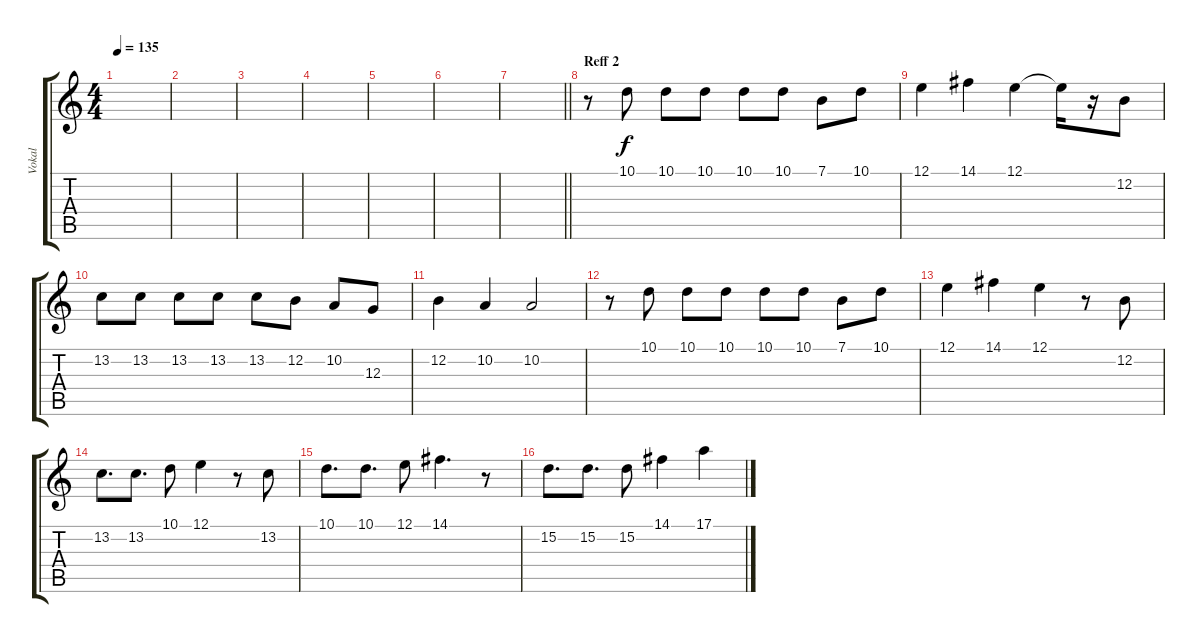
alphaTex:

\track ("Vokal" "Vokal") {instrument voiceoohs}
\staff {score tabs}
\tuning (E4 B3 G3 D3 A2 E2) {hide}
\ts (4 4)
\tempo 135
\clef g2
\ks c
|
|
|
|
|
|
\barLineRight lightlight
|
\section ("" "Reff 2")
r.8 10.1.8 10.1.8 10.1.8 10.1.8 10.1.8 7.1.8 10.1.8 |
12.1.4 14.1.4 12.1.4 12.1{t}.16 r.16 12.2.8 |
13.2.8 13.2.8 13.2.8 13.2.8 13.2.8 12.2.8 10.2.8 12.3.8 |
12.2.4 10.2.4 10.2.2 |
r.8 10.1.8 10.1.8 10.1.8 10.1.8 10.1.8 7.1.8 10.1.8 |
12.1.4 14.1.4 12.1.4 r.8 12.2.8 |
13.2.8{d} 13.2.8{d} 10.1.8 12.1.4 r.8 13.2.8 |
10.1.8{d} 10.1.8{d} 12.1.8 14.1.4{d} r.8 |
15.2.8{d} 15.2.8{d} 15.2.8 14.1.4 17.1.4
